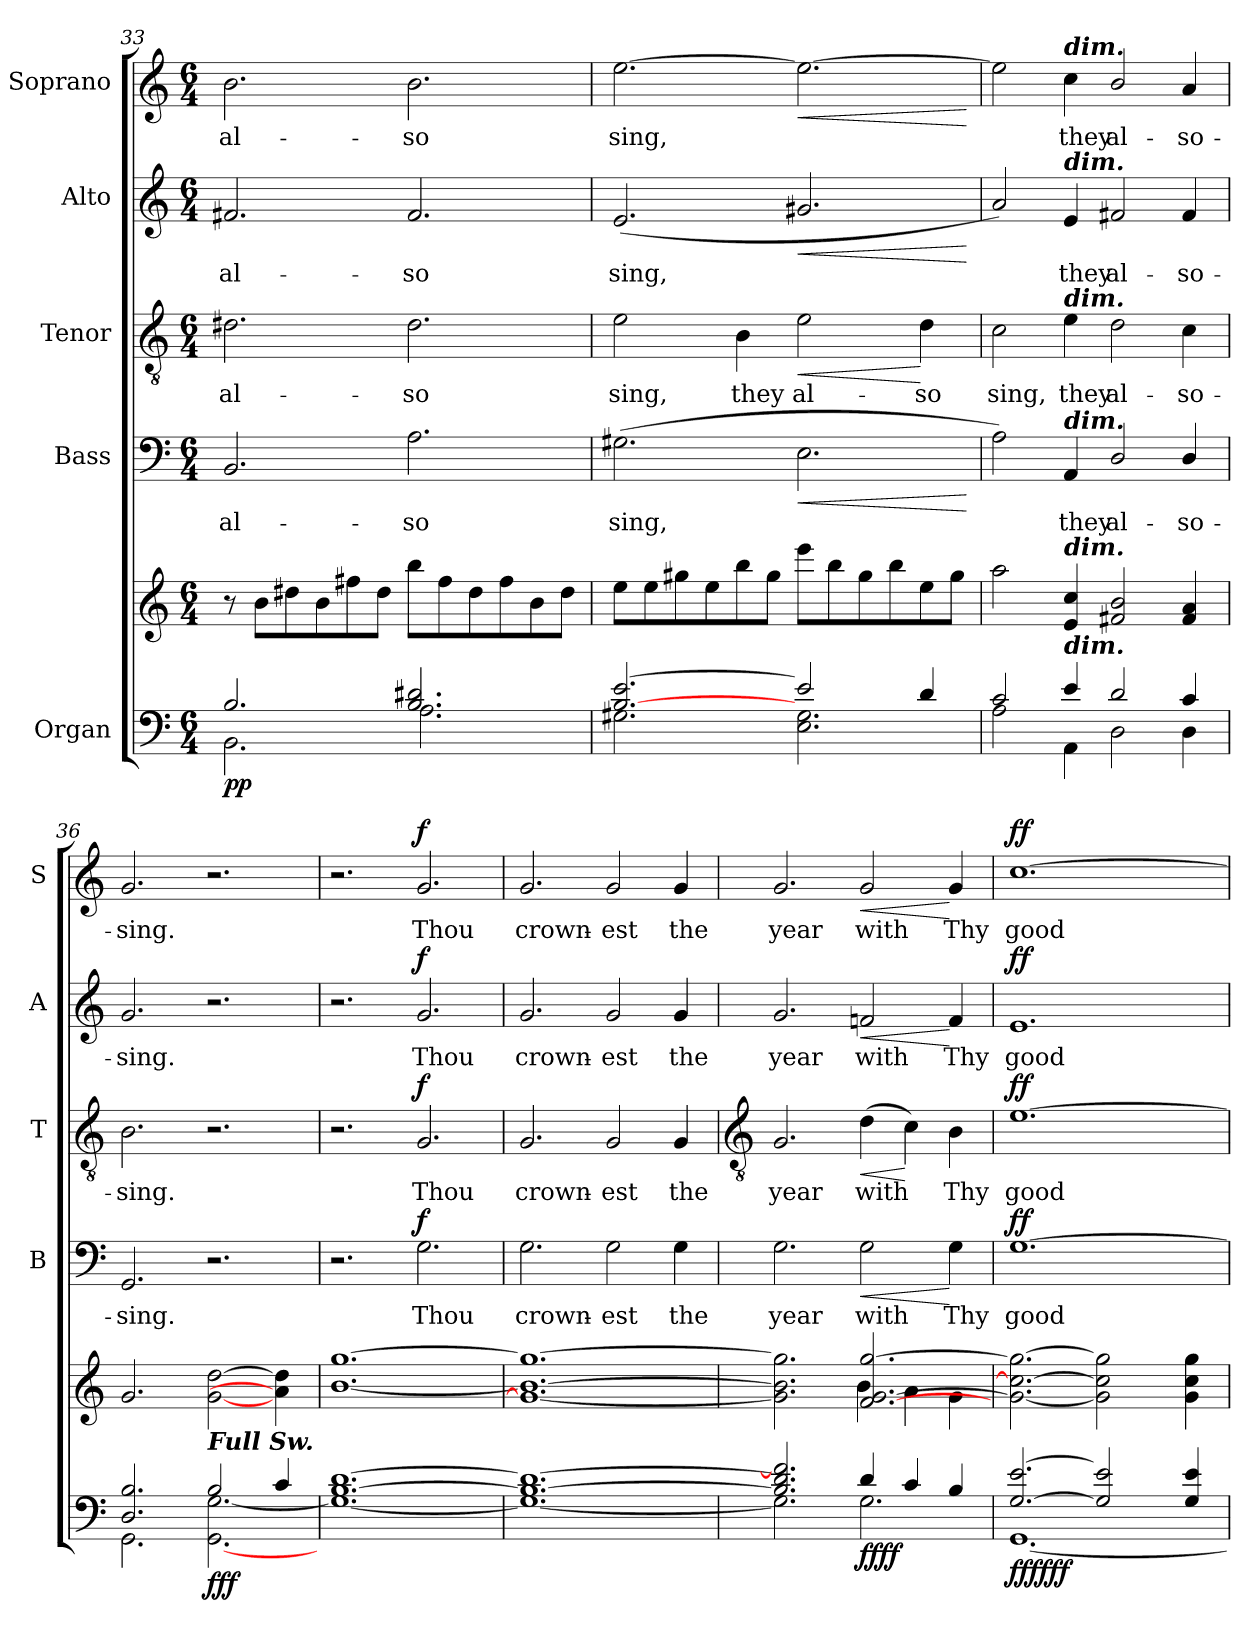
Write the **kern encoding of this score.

**kern	**kern	**dynam	**kern	**text	**dynam	**kern	**text	**dynam	**kern	**text	**dynam	**kern	**text	**dynam
*part5	*part5	*part5	*part4	*part4	*part4	*part3	*part3	*part3	*part2	*part2	*part2	*part1	*part1	*part1
*staff6	*staff5	*staff5/6	*staff4	*staff4	*staff4	*staff3	*staff3	*staff3	*staff2	*staff2	*staff2	*staff1	*staff1	*staff1
*I"Organ	*	*	*I"Bass	*	*	*I"Tenor	*	*	*I"Alto	*	*	*I"Soprano	*	*
*	*	*	*I'B	*	*	*I'T	*	*	*I'A	*	*	*I'S	*	*
!!LO:LB:g=z
*clefF4	*clefG2	*	*clefF4	*	*	*clefGv2	*	*	*clefG2	*	*	*clefG2	*	*
*k[]	*k[]	*	*k[]	*	*	*k[]	*	*	*k[]	*	*	*k[]	*	*
*C:	*C:	*	*C:	*	*	*C:	*	*	*C:	*	*	*C:	*	*
*M6/4	*M6/4	*	*M6/4	*	*	*M6/4	*	*	*M6/4	*	*	*M6/4	*	*
=33	=33	=33	=33	=33	=33	=33	=33	=33	=33	=33	=33	=33	=33	=33
*^	*	*	*	*	*	*	*	*	*	*	*	*	*	*
!	!	!	!LO:DY:b=2	!	!LO:LY:b	!	!	!LO:LY:b	!	!	!LO:LY:b	!	!	!LO:LY:b	!
2.B/	2.BB\	8r	pp	2.BB	al-	.	2.d#X	al-	.	2.f#X	al-	.	2.b	al-	.
.	.	8bL	.	.	.	.	.	.	.	.	.	.	.	.	.
.	.	8dd#X	.	.	.	.	.	.	.	.	.	.	.	.	.
.	.	8b	.	.	.	.	.	.	.	.	.	.	.	.	.
.	.	8ff#X	.	.	.	.	.	.	.	.	.	.	.	.	.
.	.	8dd#J	.	.	.	.	.	.	.	.	.	.	.	.	.
!	!	!	!	!	!LO:LY:b	!	!	!LO:LY:b	!	!	!LO:LY:b	!	!	!LO:LY:b	!
2.B/ 2.d#X/	2.A\	8bbL	.	2.A	-so	.	2.d#	-so	.	2.f#	-so	.	2.b	-so	.
.	.	8ff#	.	.	.	.	.	.	.	.	.	.	.	.	.
.	.	8dd#	.	.	.	.	.	.	.	.	.	.	.	.	.
.	.	8ff#	.	.	.	.	.	.	.	.	.	.	.	.	.
.	.	8b	.	.	.	.	.	.	.	.	.	.	.	.	.
.	.	8dd#J	.	.	.	.	.	.	.	.	.	.	.	.	.
=34	=34	=34	=34	=34	=34	=34	=34	=34	=34	=34	=34	=34	=34	=34	=34
!	!	!	!	!	!LO:LY:b	!	!	!LO:LY:b	!	!	!LO:LY:b	!	!	!LO:LY:b	!
[2.B/ [2.e/	2.G#X\	8eeL	.	(>2.G#X	sing,	.	2e	sing,	.	(<2.e	sing,	.	[2.ee	sing,	.
.	.	8ee	.	.	.	.	.	.	.	.	.	.	.	.	.
.	.	8gg#X	.	.	.	.	.	.	.	.	.	.	.	.	.
.	.	8ee	.	.	.	.	.	.	.	.	.	.	.	.	.
!	!	!	!	!	!	!	!	!LO:LY:b	!	!	!	!	!	!	!
.	.	8bb	.	.	.	.	4B	they	.	.	.	.	.	.	.
.	.	8gg#J	.	.	.	.	.	.	.	.	.	.	.	.	.
!	!	!	!	!	!	!LO:HP:b	!	!LO:LY:b	!LO:HP:b	!	!	!LO:HP:b	!	!	!LO:HP:b
2e/]	2.E\ 2.G#\	8eeeL	.	2.E	.	<	2e	al-	<	2.g#X	.	<	2.ee_	.	<
.	.	8bb	.	.	.	.	.	.	.	.	.	.	.	.	.
.	.	8gg#	.	.	.	.	.	.	.	.	.	.	.	.	.
.	.	8bb	.	.	.	.	.	.	.	.	.	.	.	.	.
!	!	!	!	!	!	!	!	!LO:LY:b	!	!	!	!	!	!	!
4d/	.	8ee	.	.	.	.	4d	-so	[	.	.	.	.	.	.
.	.	8gg#J	.	.	.	.	.	.	.	.	.	.	.	.	.
*v	*v	*	*	*	*	*	*	*	*	*	*	*	*	*	*
.	.	.	.	.	[	.	.	.	.	.	[	.	.	[
=35	=35	=35	=35	=35	=35	=35	=35	=35	=35	=35	=35	=35	=35	=35
*^	*	*	*	*	*	*	*	*	*	*	*	*	*	*
!	!	!	!	!	!	!	!	!LO:LY:b	!	!	!	!	!	!	!
2c/	2A\	2aa	.	2A)	.	.	2c	sing,	.	2a)	.	.	2ee]	.	.
!	!	!	!	!	!	!	!	!	!	!	!	!	!LO:TX:a:Bi:t=dim.	!	!
!	!	!	!	!	!	!	!	!	!	!LO:TX:a:Bi:t=dim.	!	!	!	!	!
!	!	!	!	!	!	!	!LO:TX:a:Bi:t=dim.	!	!	!	!	!	!	!	!
!	!	!	!	!LO:TX:a:Bi:t=dim.	!	!	!	!	!	!	!	!	!	!	!
!	!	!LO:TX:a:Bi:t=dim.	!	!	!	!	!	!	!	!	!	!	!	!	!
!LO:TX:a:Bi:t=dim.	!	!	!	!	!	!	!	!	!	!	!	!	!	!	!
!	!	!	!	!	!LO:LY:b	!	!	!LO:LY:b	!	!	!LO:LY:b	!	!	!LO:LY:b	!
4e/	4AA\	4e 4cc	.	4AA	they	.	4e	they	.	4e	they	.	4cc	they	.
!	!	!	!	!	!LO:LY:b	!	!	!LO:LY:b	!	!	!LO:LY:b	!	!	!LO:LY:b	!
2d/	2D\	2f#X 2b	.	2D/	al-	.	2d\	al-	.	2f#X/	al-	.	2b/	al-	.
!	!	!	!	!	!LO:LY:b	!	!	!LO:LY:b	!	!	!LO:LY:b	!	!	!LO:LY:b	!
4c/	4D\	4f# 4a	.	4D/	-so-	.	4c	-so-	.	4f#	-so-	.	4a	-so-	.
=36	=36	=36	=36	=36	=36	=36	=36	=36	=36	=36	=36	=36	=36	=36	=36
!	!	!	!	!	!LO:LY:b	!	!	!LO:LY:b	!	!	!LO:LY:b	!	!	!LO:LY:b	!
2.D/ 2.B/	2.GG\	2.g	.	2.GG	-sing.	.	2.B	-sing.	.	2.g	-sing.	.	2.g	-sing.	.
!LO:TX:a:Bi:t=Full Sw.	!	!	!	!	!	!	!	!	!	!	!	!	!	!	!
!	!	!	!LO:DY:b=2	!	!	!	!	!	!	!	!	!	!	!	!
!	!	!	!LO:DY:n=1:b=2	!	!	!	!	!	!	!	!	!	!	!	!
!	!	!	!LO:DY:n=2:b	!	!	!	!	!	!	!	!	!	!	!	!
2B/	[2.GG\ [2.G\	[2g [2dd	f f f	2.r	.	.	2.r	.	.	2.r	.	.	2.r	.	.
4c/	.	4a] 4dd]	.	.	.	.	.	.	.	.	.	.	.	.	.
=37	=37	=37	=37	=37	=37	=37	=37	=37	=37	=37	=37	=37	=37	=37	=37
[1.B/ [1.d/	1.G\_	[1.b [1.gg	.	2.r	.	.	2.r	.	.	2.r	.	.	2.r	.	.
!	!	!	!	!	!LO:LY:b	!LO:DY:b	!	!LO:LY:b	!LO:DY:b	!	!LO:LY:b	!LO:DY:b	!	!LO:LY:b	!LO:DY:b
.	.	.	.	2.G	Thou	f	2.G	Thou	f	2.g	Thou	f	2.g	Thou	f
=38	=38	=38	=38	=38	=38	=38	=38	=38	=38	=38	=38	=38	=38	=38	=38
!	!	!	!	!	!LO:LY:b	!	!	!LO:LY:b	!	!	!LO:LY:b	!	!	!LO:LY:b	!
1.B/_ 1.d/_	1.G\_	1.g_ 1.b_ 1.gg_	.	2.G	crown-	.	2.G	crown-	.	2.g	crown-	.	2.g	crown-	.
!	!	!	!	!	!LO:LY:b	!	!	!LO:LY:b	!	!	!LO:LY:b	!	!	!LO:LY:b	!
.	.	.	.	2G	-est	.	2G	-est	.	2g	-est	.	2g	-est	.
!	!	!	!	!	!LO:LY:b	!	!	!LO:LY:b	!	!	!LO:LY:b	!	!	!LO:LY:b	!
.	.	.	.	4G	the	.	4G	the	.	4g	the	.	4g	the	.
!!LO:LB:g=z
=39	=39	=39	=39	=39	=39	=39	=39	=39	=39	=39	=39	=39	=39	=39	=39
*	*	*	*	*	*	*	*clefGv2	*	*	*	*	*	*	*	*
*	*	*^	*	*	*	*	*	*	*	*	*	*	*	*	*
!	!	!	!	!	!	!LO:LY:b	!	!	!LO:LY:b	!	!	!LO:LY:b	!	!	!LO:LY:b	!
2.B/] 2.d/] 2.fn/]	2.G\]	2.g] 2.b] 2.gg]	2.ryy	.	2.G	year	.	2.G	year	.	2.g	year	.	2.g	year	.
!	!	!	!	!LO:DY:b=2	!	!LO:LY:b	!LO:HP:b	!	!LO:LY:b	!LO:HP:b	!	!LO:LY:b	!LO:HP:b	!	!LO:LY:b	!LO:HP:b
!	!	!	!	!LO:DY:n=1:b=2	!	!	!	!	!	!	!	!	!	!	!	!
!	!	!	!	!LO:DY:n=2:b	!	!	!	!	!	!	!	!	!	!	!	!
!	!	!	!	!LO:DY:n=3:b	!	!	!	!	!	!	!	!	!	!	!	!
4d/	2.G\	[2.f/ [2.g/ [2.gg/	4b\	f f f f	2G	with	<	(>4d	with	<	2fn	with	<	2g	with	<
4c/	.	.	4a\	.	.	.	.	4c)	.	[	.	.	.	.	.	.
!	!	!	!	!	!	!LO:LY:b	!	!	!LO:LY:b	!	!	!LO:LY:b	!	!	!LO:LY:b	!
4B/	.	.	4g\	.	4G	Thy	[	4B	Thy	.	4f	Thy	[	4g	Thy	[
=40	=40	=40	=40	=40	=40	=40	=40	=40	=40	=40	=40	=40	=40	=40	=40	=40
!	!	!	!	!LO:DY:b=2	!	!LO:LY:b	!	!	!LO:LY:b	!	!	!LO:LY:b	!	!	!LO:LY:b	!
!	!	!	!	!LO:DY:n=1:b=2	!	!	!	!	!	!	!	!	!	!	!	!
!	!	!	!	!LO:DY:n=2:b	!	!	!LO:DY:b	!	!	!LO:DY:b	!	!	!LO:DY:b	!	!	!LO:DY:b
[2.G/ [2.e/	[1.GG\	2.g\_ 2.cc\_ 2.gg\_	1ryy	ff ff ff	[1.G	good-	ff	[1.e	good-	ff	1.e	good-	ff	[1.cc	good-	ff
2G/] 2e/]	.	2g\] 2cc\] 2gg\]	.	.	.	.	.	.	.	.	.	.	.	.	.	.
.	.	.	4ryy	.	.	.	.	.	.	.	.	.	.	.	.	.
4G/ 4e/	.	4g\ 4cc\ 4gg\	4ryy	.	.	.	.	.	.	.	.	.	.	.	.	.
*v	*v	*	*	*	*	*	*	*	*	*	*	*	*	*	*	*
*	*v	*v	*	*	*	*	*	*	*	*	*	*	*	*	*
=	=	=	=	=	=	=	=	=	=	=	=	=	=	=
*-	*-	*-	*-	*-	*-	*-	*-	*-	*-	*-	*-	*-	*-	*-
